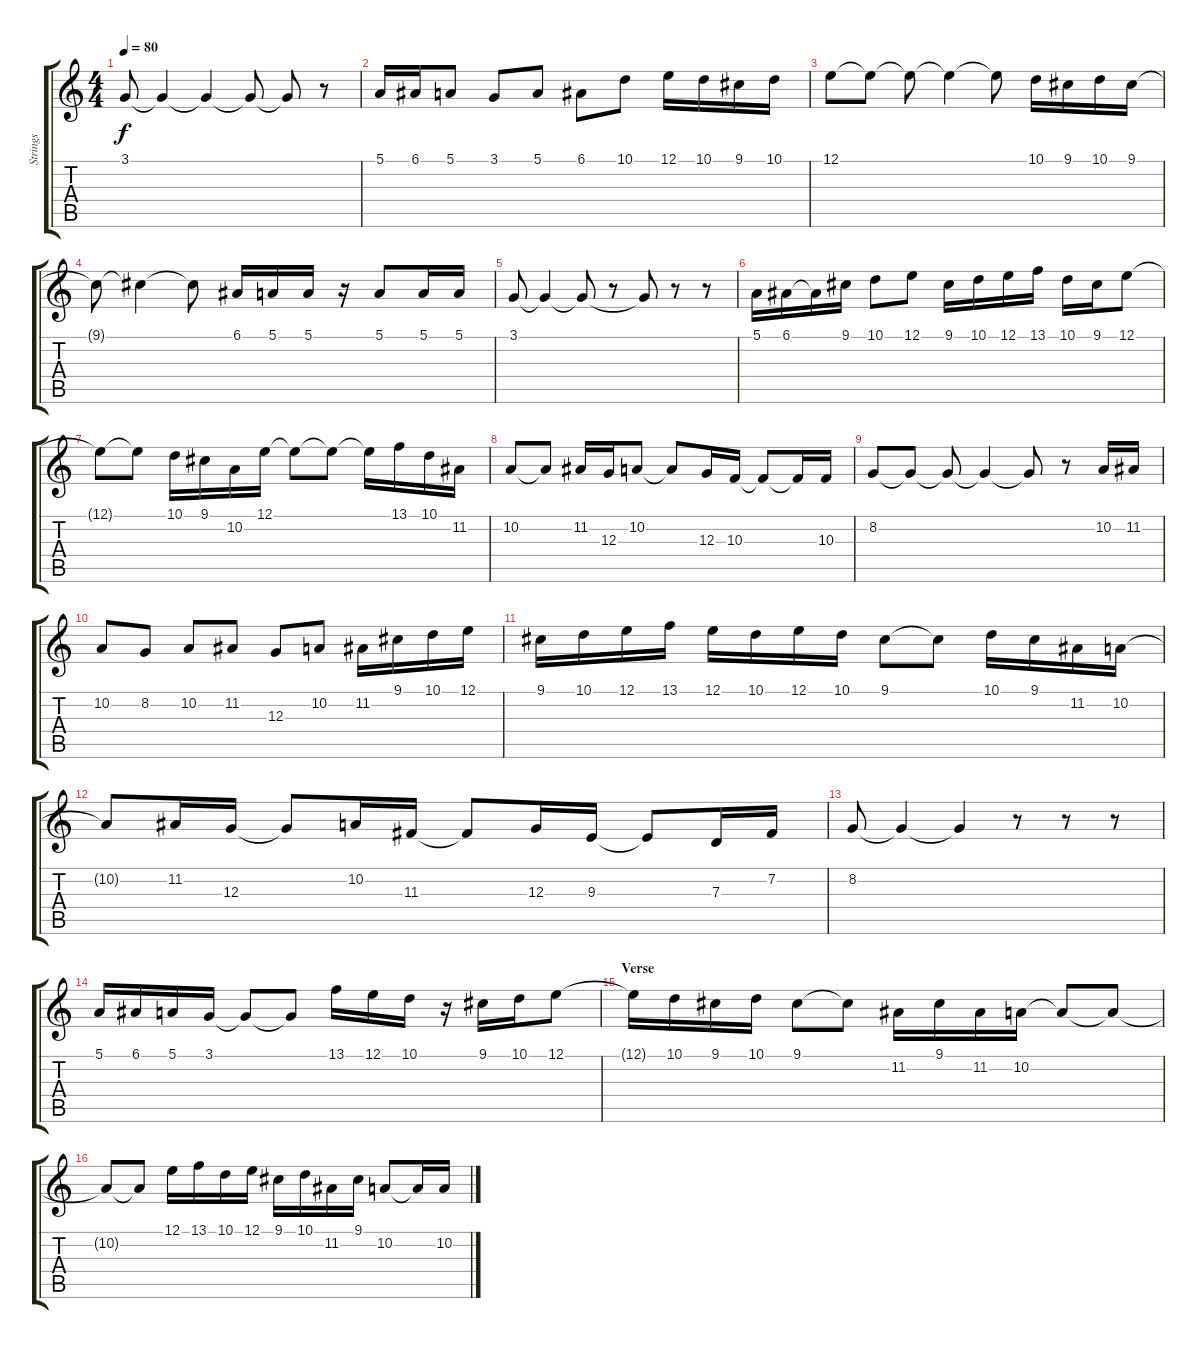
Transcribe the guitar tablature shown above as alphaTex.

\track ("Strings       " "Strings   ") {instrument stringensemble1}
\staff {score tabs}
\tuning (E4 B3 G3 D3 A2 E2) {hide}
\ts (4 4)
\tempo 80
\clef g2
\ks c
3.1.8{dy f} 3.1{t}.4 3.1{t}.4 3.1{t}.8 3.1{t}.8 r.8 |
5.1.16 6.1.16 5.1.8 3.1.8 5.1.8 6.1.8 10.1.8 12.1.16 10.1.16 9.1.16 10.1.16 |
12.1.8 12.1{t}.8 12.1{t}.8 12.1{t}.4 12.1{t}.8 10.1.16 9.1.16 10.1.16 9.1.16 |
9.1{t}.8 9.1{t}.4 9.1{t}.8 6.1.16 5.1.16 5.1.16 r.16 5.1.8 5.1.16 5.1.16 |
3.1.8 3.1{t}.4 3.1{t}.8 r.8 3.1{t}.8 r.8 r.8 |
5.1.16 6.1.16 6.1{t}.16 9.1.16 10.1.8 12.1.8 9.1.16 10.1.16 12.1.16 13.1.16 10.1.16 9.1.16 12.1.8 |
12.1{t}.8 12.1{t}.8 10.1.16 9.1.16 10.2.16 12.1.16 12.1{t}.8 12.1{t}.8 12.1{t}.16 13.1.16 10.1.16 11.2.16 |
10.2.8 10.2{t}.8 11.2.16 12.3.16 10.2.8 10.2{t}.8 12.3.16 10.3.16 10.3{t}.8 10.3{t}.16 10.3.16 |
8.2.8 8.2{t}.8 8.2{t}.8 8.2{t}.4 8.2{t}.8 r.8 10.2.16 11.2.16 |
10.2.8 8.2.8 10.2.8 11.2.8 12.3.8 10.2.8 11.2.16 9.1.16 10.1.16 12.1.16 |
9.1.16 10.1.16 12.1.16 13.1.16 12.1.16 10.1.16 12.1.16 10.1.16 9.1.8 9.1{t}.8 10.1.16 9.1.16 11.2.16 10.2.16 |
10.2{t}.8 11.2.16 12.3.16 12.3{t}.8 10.2.16 11.3.16 11.3{t}.8 12.3.16 9.3.16 9.3{t}.8 7.3.16 7.2.16 |
8.2.8 8.2{t}.4 8.2{t}.4 r.8 r.8 r.8 |
5.1.16 6.1.16 5.1.16 3.1.16 3.1{t}.8 3.1{t}.8 13.1.16 12.1.16 10.1.16 r.16 9.1.16 10.1.16 12.1.8 |
\section ("" "Verse")
12.1{t}.16 10.1.16 9.1.16 10.1.16 9.1.8 9.1{t}.8 11.2.16 9.1.16 11.2.16 10.2.16 10.2{t}.8 10.2{t}.8 |
10.2{t}.8 10.2{t}.8 12.1.16 13.1.16 10.1.16 12.1.16 9.1.16 10.1.16 11.2.16 9.1.16 10.2.8 10.2{t}.16 10.2.16
